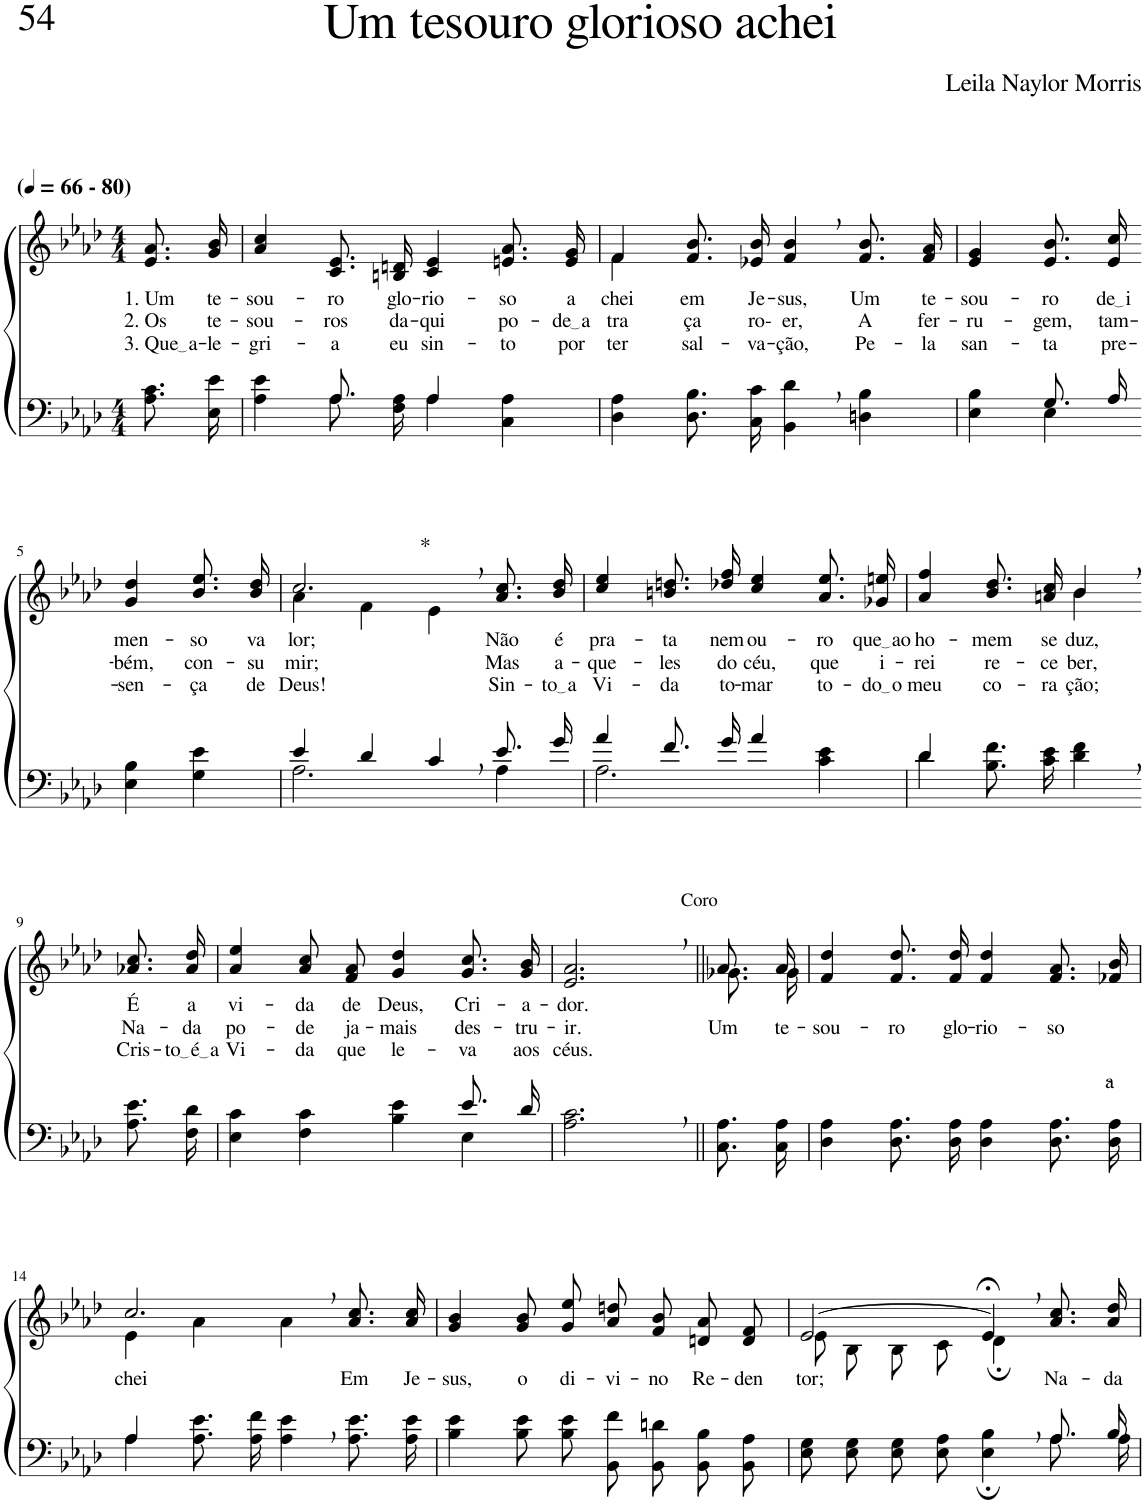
**kern	**kern	**text	**text	**text	**harte
*part2	*part1	*part1	*part1	*part1	*part1
*staff2	*staff1	*staff1	*staff1	*staff1	*
*I"Parte III e IV	*I"Parte I e II	*	*	*	*
*clefF4	*clefG2	*	*	*	*
*Trd2c3	*Trd2c3	*	*	*	*
*k[b-e-a-d-]	*k[b-e-a-d-]	*	*	*	*
*M4/4	*M4/4	*	*	*	*
*MM66	*MM66	*	*	*	*
=1	=1	=1	=1	=1	=1
!	!LO:TX:a:B:t=(	!	!	!	!
!	!LO:TX:a:B:t=- 80)	!	!	!	!
!	!	!LO:LY:b	!LO:LY:b	!LO:LY:b	!
8.A-\ 8.c\L	8.e-/ 8.a-/L	1. Um	2. Os	3. Que a	.
!	!	!LO:LY:b	!LO:LY:b	!LO:LY:b	!
16E-\ 16e-\Jk	16g/ 16b-/Jk	te-	te-	-le-	.
=2	=2	=2	=2	=2	=2
*^	*	*	*	*	*
!	!	!	!LO:LY:b	!LO:LY:b	!LO:LY:b	!
4ryy	4A-\ 4e-\	4a-/ 4cc/	-sou-	-sou-	-gri-	.
!	!	!	!LO:LY:b	!LO:LY:b	!LO:LY:b	!
8.A-/	8.A-\L	8.c/ 8.e-/L	-ro	-ros	-a	.
!	!	!	!LO:LY:b	!LO:LY:b	!LO:LY:b	!
16ryy	16F\ 16A-\Jk	16Bn/ 16dn/Jk	glo-	da-	eu	.
!	!	!	!LO:LY:b	!LO:LY:b	!LO:LY:b	!
4A-/	4A-\	4c/ 4e-/	-rio-	-qui	sin-	.
!	!	!	!LO:LY:b	!LO:LY:b	!LO:LY:b	!
4ryy	4C\ 4A-\	8.en/ 8.a-/L	-so	po-	-to	.
!	!	!	!LO:LY:b	!LO:LY:b	!LO:LY:b	!
.	.	16e/ 16g/Jk	a-	de a	por	.
*v	*v	*	*	*	*	*
=3	=3	=3	=3	=3	=3
*	*^	*	*	*	*
!	!	!	!LO:LY:b	!LO:LY:b	!LO:LY:b	!
4D-\ 4A-\	4f/	4f\	-chei	tra-	ter	.
!	!	!	!LO:LY:b	!LO:LY:b	!LO:LY:b	!
8.D-\ 8.B-\L	8.f/ 8.b-/L	2.ryy	em	-ça	sal-	.
!	!	!	!LO:LY:b	!LO:LY:b	!LO:LY:b	!
16C\ 16c\Jk	16e-X/ 16b-/Jk	.	Je-	ro-	-va-	.
!	!	!	!LO:LY:b	!LO:LY:b	!LO:LY:b	!
4BB-\, 4d-\,	4f/, 4b-/,	.	-sus,	er,	-ção,	.
!	!	!	!LO:LY:b	!LO:LY:b	!LO:LY:b	!
4Dn\ 4B-\	8.f/ 8.b-/L	.	Um	A	Pe-	.
!	!	!	!LO:LY:b	!LO:LY:b	!LO:LY:b	!
.	16f/ 16a-/Jk	.	te-	fer-	-la	.
*	*v	*v	*	*	*	*
=4	=4	=4	=4	=4	=4
*^	*	*	*	*	*
!	!	!	!LO:LY:b	!LO:LY:b	!LO:LY:b	!
4ryy	4E-\ 4B-\	4e-/ 4g/	-sou-	-ru-	san-	.
!	!	!	!LO:LY:b	!LO:LY:b	!LO:LY:b	!
8.G/L	4E-\	8.e-/ 8.b-/L	-ro	-gem,	-ta	.
!	!	!	!LO:LY:b	!LO:LY:b	!LO:LY:b	!
16A-/Jk	.	16e-/ 16cc/Jk	de i	tam-	pre-	.
*v	*v	*	*	*	*	*
!!LO:LB:g=z
=5-	=5-	=5-	=5-	=5-	=5-
!	!	!LO:LY:b	!LO:LY:b	!LO:LY:b	!
4E-\ 4B-\	4g/ 4dd-/	men-	bém,	-sen-	.
!	!	!LO:LY:b	!LO:LY:b	!LO:LY:b	!
4G\ 4e-\	8.b-\ 8.ee-\L	-so	con-	-ça	.
!	!	!LO:LY:b	!LO:LY:b	!LO:LY:b	!
.	16b-\ 16dd-\Jk	va-	-su-	de	.
=6	=6	=6	=6	=6	=6
*^	*^	*	*	*	*
!	!	!	!	!LO:LY:b	!LO:LY:b	!LO:LY:b	!LO:H:kt=*
4e-/	2.A-\	2.cc,/	4a-\	-lor;	-mir;	Deus!	N
4d-/	.	.	4f\	.	.	.	.
4c,/	.	.	4e-\	.	.	.	.
!	!	!	!	!LO:LY:b	!LO:LY:b	!LO:LY:b	!
8.e-/L	4A-\	8.a-\ 8.cc\L	4ryy	Não	Mas	Sin-	.
!	!	!	!	!LO:LY:b	!LO:LY:b	!LO:LY:b	!
16g/Jk	.	16b-\ 16dd-\Jk	.	é	a-	to a	.
*	*	*v	*v	*	*	*	*
=7	=7	=7	=7	=7	=7	=7
!	!	!	!LO:LY:b	!LO:LY:b	!LO:LY:b	!
4a-/	2.A-\	4cc/ 4ee-/	pra-	-que-	Vi-	.
!	!	!	!LO:LY:b	!LO:LY:b	!LO:LY:b	!
8.f/L	.	8.bn\ 8.ddn\L	-ta	-les	-da	.
!	!	!	!LO:LY:b	!LO:LY:b	!LO:LY:b	!
16g/Jk	.	16dd-X\ 16ff\Jk	nem	do	to-	.
!	!	!	!LO:LY:b	!LO:LY:b	!LO:LY:b	!
4a-/	.	4cc/ 4ee-/	ou-	céu,	-mar	.
!	!	!	!LO:LY:b	!LO:LY:b	!LO:LY:b	!
4ryy	4c\ 4e-\	8.a-\ 8.ee-\L	-ro	que	to-	.
!	!	!	!LO:LY:b	!LO:LY:b	!LO:LY:b	!
.	.	16g-X\ 16een\Jk	que ao	i-	do o	.
=8	=8	=8	=8	=8	=8	=8
!	!	!	!LO:LY:b	!LO:LY:b	!LO:LY:b	!
*	*	*^	*	*	*	*
4d-\	4d-/	4a-/ 4ff/	2ryy	ho-	-rei	meu	.
!	!	!	!	!LO:LY:b	!LO:LY:b	!LO:LY:b	!
8.B-\ 8.f\L	2ryy	8.b-\ 8.dd-\L	.	-mem	re-	co-	.
!	!	!	!	!LO:LY:b	!LO:LY:b	!LO:LY:b	!
16c\ 16e-\Jk	.	16an\ 16cc\Jk	.	se-	-ce-	-ra-	.
!	!	!	!	!LO:LY:b	!LO:LY:b	!LO:LY:b	!
4d-\, 4f\,	.	4b-,/	4b-\	-duz,	-ber,	-ção;	.
*v	*v	*	*	*	*	*	*
!!LO:LB:g=z
=9-	=9-	=9-	=9-	=9-	=9-	=9-
!	!	!	!LO:LY:b	!LO:LY:b	!LO:LY:b	!
*	*v	*v	*	*	*	*
8.A-\ 8.e-\L	8.a-X\ 8.cc\L	É	Na-	Cris-	.
!	!	!LO:LY:b	!LO:LY:b	!LO:LY:b	!
16F\ 16d-\Jk	16a-\ 16dd-\Jk	a	-da	to é a	.
=10	=10	=10	=10	=10	=10
*^	*	*	*	*	*
!	!	!	!LO:LY:b	!LO:LY:b	!LO:LY:b	!
2.ryy	4E-\ 4c\	4a-/ 4ee-/	vi-	po-	Vi-	.
!	!	!	!LO:LY:b	!LO:LY:b	!LO:LY:b	!
.	4F\ 4c\	8a-/ 8cc/L	-da	-de	-da	.
!	!	!	!LO:LY:b	!LO:LY:b	!LO:LY:b	!
.	.	8f/ 8a-/J	de	ja-	que	.
!	!	!	!LO:LY:b	!LO:LY:b	!LO:LY:b	!
.	4B-\ 4e-\	4g/ 4dd-/	Deus,	-mais	le-	.
!	!	!	!LO:LY:b	!LO:LY:b	!LO:LY:b	!
8.e-/L	4E-\	8.g/ 8.cc/L	Cri-	des-	-va	.
!	!	!	!LO:LY:b	!LO:LY:b	!LO:LY:b	!
16d-/Jk	.	16g/ 16b-/Jk	-a-	-tru-	aos	.
*v	*v	*	*	*	*	*
=11	=11	=11	=11	=11	=11
!	!LO:TX:a:t=Coro	!	!	!	!
!	!	!LO:LY:b	!LO:LY:b	!LO:LY:b	!
2.A-\, 2.c\,	2.e-/, 2.a-/,	-dor.	-ir.	céus.	.
=12||	=12||	=12||	=12||	=12||	=12||
*	*^	*	*	*	*
!	!	!	!	!LO:LY:b	!	!
8.C\ 8.A-\L	8.a-/L	8.g-X\L	.	Um	.	.
!	!	!	!	!LO:LY:b	!	!
16C\ 16A-\Jk	16a-/Jk	16g-\Jk	.	te-	.	.
=13	=13	=13	=13	=13	=13	=13
!	!	!	!	!LO:LY:b	!	!
*	*v	*v	*	*	*	*
4D-\ 4A-\	4f/ 4dd-/	.	-sou-	.	.
!	!	!	!LO:LY:b	!	!
8.D-\ 8.A-\L	8.f/ 8.dd-/L	.	-ro	.	.
!	!	!	!LO:LY:b	!	!
16D-\ 16A-\Jk	16f/ 16dd-/Jk	.	glo-	.	.
!	!	!	!LO:LY:b	!	!
4D-\ 4A-\	4f/ 4dd-/	.	-rio-	.	.
!	!	!	!LO:LY:b	!	!
8.D-\ 8.A-\L	8.f/ 8.a-/L	.	-so	.	.
!	!	!	!LO:LY:b	!	!
16D-\ 16A-\Jk	16f-X/ 16b-/Jk	.	a-	.	.
!!LO:LB:g=z
=14	=14	=14	=14	=14	=14
*^	*^	*	*	*	*
!	!	!	!	!LO:LY:b	!	!	!
4A-\	4A-/	2.cc,/	4e-\	chei	.	.	.
8.A-\ 8.e-\L	2.ryy	.	4a-\	.	.	.	.
16A-\ 16f\Jk	.	.	.	.	.	.	.
4A-\, 4e-\,	.	.	4a-\	.	.	.	.
!	!	!	!	!LO:LY:b	!	!	!
8.A-\ 8.e-\L	.	8.a-\ 8.cc\L	4ryy	Em	.	.	.
!	!	!	!	!LO:LY:b	!	!	!
16A-\ 16e-\Jk	.	16a-\ 16cc\Jk	.	Je-	.	.	.
*v	*v	*	*	*	*	*	*
*	*v	*v	*	*	*	*
=15	=15	=15	=15	=15	=15
!	!	!LO:LY:b	!	!	!
4B-\ 4e-\	4g/ 4b-/	-sus,	.	.	.
!	!	!LO:LY:b	!	!	!
8B-\ 8e-\L	8g\ 8b-\L	o	.	.	.
!	!	!LO:LY:b	!	!	!
8B-\ 8e-\J	8g\ 8ee-\J	di-	.	.	.
!	!	!LO:LY:b	!	!	!
8BB-\ 8f\L	8a-/ 8ddn/L	-vi-	.	.	.
!	!	!LO:LY:b	!	!	!
8BB-\ 8dn\J	8f/ 8b-/J	-no	.	.	.
!	!	!LO:LY:b	!	!	!
8BB-\ 8B-\L	8dn/ 8a-/L	Re-	.	.	.
!	!	!LO:LY:b	!	!	!
8BB-\ 8A-\J	8d/ 8f/J	-den-	.	.	.
=16	=16	=16	=16	=16	=16
*^	*^	*	*	*	*
!	!	!	!	!LO:LY:b	!	!	!
8E-\ 8G\L	2.ryy	[2e-/	8e-\L	-tor;	.	.	.
8E-\ 8G\J	.	.	8B-\J	.	.	.	.
8E-\ 8G\L	.	.	8B-\L	.	.	.	.
8E-\ 8A-\J	.	.	8c\J	.	.	.	.
4E-\;, 4B-\;,	.	4e-;<,/]	4d-;\	.	.	.	.
!	!	!	!	!LO:LY:b	!	!	!
8.A-/L	8.A-\L	8.a-\ 8.cc\L	4ryy	Na-	.	.	.
!	!	!	!	!LO:LY:b	!	!	!
16B-/Jk	16A-\Jk	16a-\ 16dd-\Jk	.	-da	.	.	.
*v	*v	*	*	*	*	*	*
*	*v	*v	*	*	*	*
=	=	=	=	=	=
*-	*-	*-	*-	*-	*-
